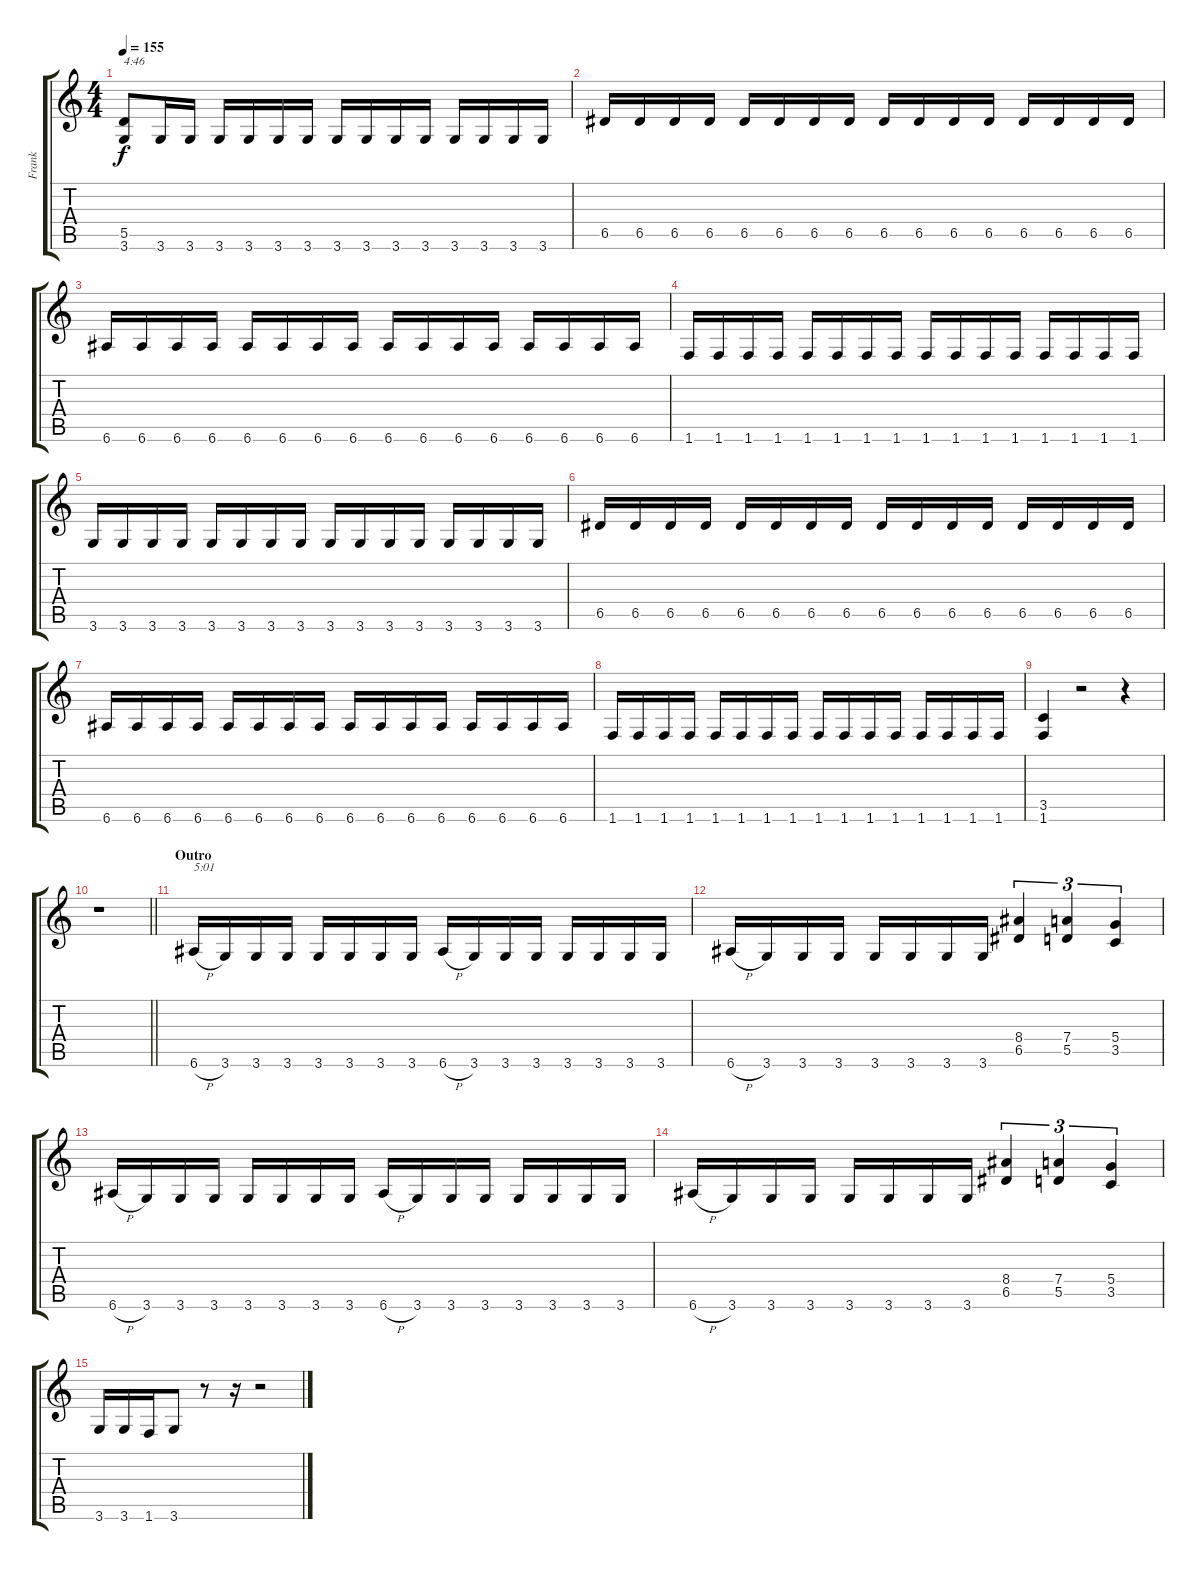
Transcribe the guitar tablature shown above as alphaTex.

\track ("Frank" "Frank") {instrument distortionguitar}
\staff {score tabs}
\tuning (E4 B3 G3 D3 A2 E2) {hide}
\ts (4 4)
\tempo 155
\clef g2
\ks c
(5.5 3.6).8{txt "4:46" dy f} 3.6.16 3.6.16 3.6.16 3.6.16 3.6.16 3.6.16 3.6.16 3.6.16 3.6.16 3.6.16 3.6.16 3.6.16 3.6.16 3.6.16 |
6.5.16 6.5.16 6.5.16 6.5.16 6.5.16 6.5.16 6.5.16 6.5.16 6.5.16 6.5.16 6.5.16 6.5.16 6.5.16 6.5.16 6.5.16 6.5.16 |
6.6.16 6.6.16 6.6.16 6.6.16 6.6.16 6.6.16 6.6.16 6.6.16 6.6.16 6.6.16 6.6.16 6.6.16 6.6.16 6.6.16 6.6.16 6.6.16 |
1.6.16 1.6.16 1.6.16 1.6.16 1.6.16 1.6.16 1.6.16 1.6.16 1.6.16 1.6.16 1.6.16 1.6.16 1.6.16 1.6.16 1.6.16 1.6.16 |
3.6.16 3.6.16 3.6.16 3.6.16 3.6.16 3.6.16 3.6.16 3.6.16 3.6.16 3.6.16 3.6.16 3.6.16 3.6.16 3.6.16 3.6.16 3.6.16 |
6.5.16 6.5.16 6.5.16 6.5.16 6.5.16 6.5.16 6.5.16 6.5.16 6.5.16 6.5.16 6.5.16 6.5.16 6.5.16 6.5.16 6.5.16 6.5.16 |
6.6.16 6.6.16 6.6.16 6.6.16 6.6.16 6.6.16 6.6.16 6.6.16 6.6.16 6.6.16 6.6.16 6.6.16 6.6.16 6.6.16 6.6.16 6.6.16 |
1.6.16 1.6.16 1.6.16 1.6.16 1.6.16 1.6.16 1.6.16 1.6.16 1.6.16 1.6.16 1.6.16 1.6.16 1.6.16 1.6.16 1.6.16 1.6.16 |
(3.5 1.6).4 r.2 r.4 |
\barLineRight lightlight
r.1 |
\section ("" "Outro")
6.6{h}.16{txt "5:01"} 3.6.16 3.6.16 3.6.16 3.6.16 3.6.16 3.6.16 3.6.16 6.6{h}.16 3.6.16 3.6.16 3.6.16 3.6.16 3.6.16 3.6.16 3.6.16 |
6.6{h}.16 3.6.16 3.6.16 3.6.16 3.6.16 3.6.16 3.6.16 3.6.16 (8.4 6.5).4{tu (3 2)} (7.4 5.5).4{tu (3 2)} (5.4 3.5).4{tu (3 2)} |
6.6{h}.16 3.6.16 3.6.16 3.6.16 3.6.16 3.6.16 3.6.16 3.6.16 6.6{h}.16 3.6.16 3.6.16 3.6.16 3.6.16 3.6.16 3.6.16 3.6.16 |
6.6{h}.16 3.6.16 3.6.16 3.6.16 3.6.16 3.6.16 3.6.16 3.6.16 (8.4 6.5).4{tu (3 2)} (7.4 5.5).4{tu (3 2)} (5.4 3.5).4{tu (3 2)} |
3.6.16 3.6.16 1.6.16 3.6.8 r.8 r.16 r.2
